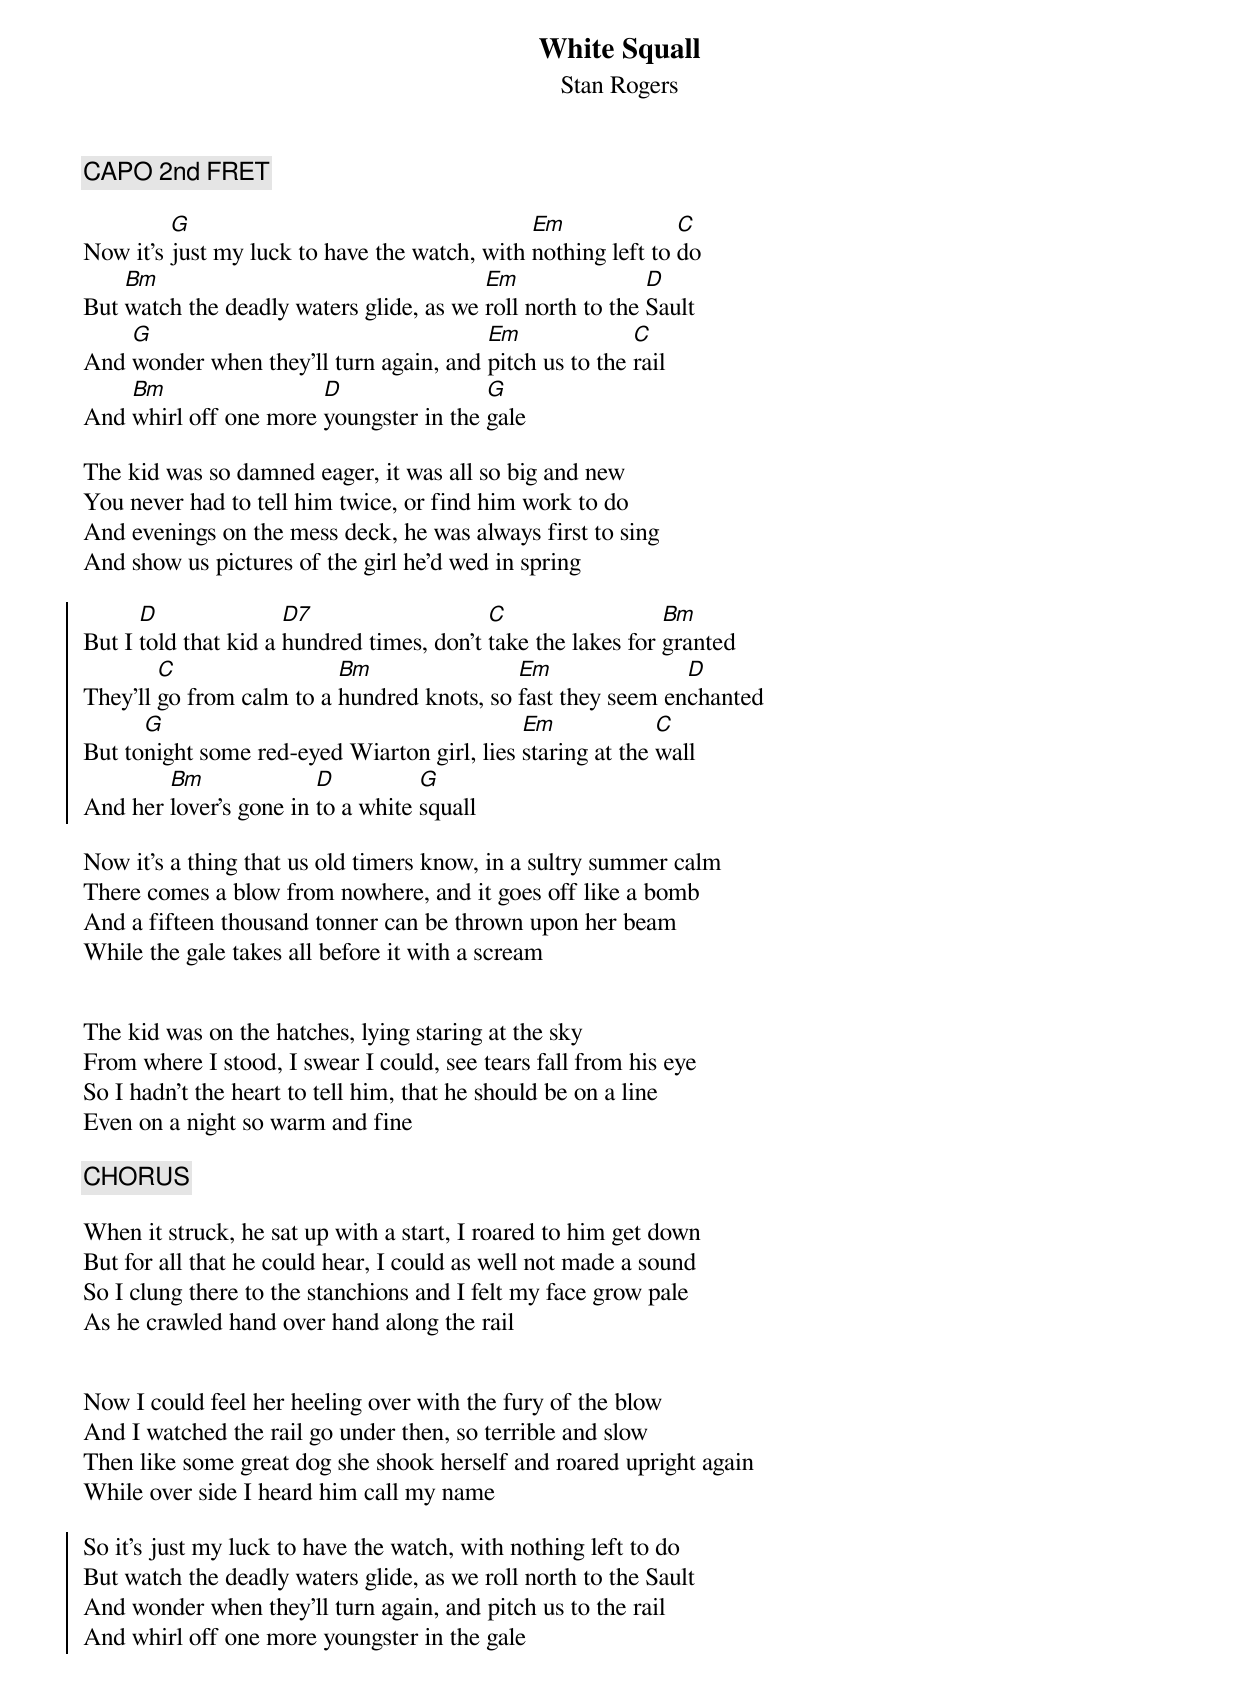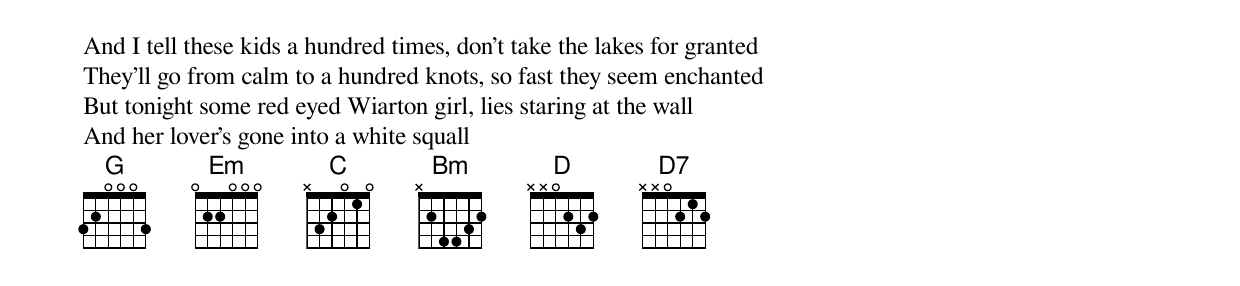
{t: White Squall}
{st: Stan Rogers}

{c: CAPO 2nd FRET}

Now it's [G]just my luck to have the watch, with [Em]nothing left to [C]do
But [Bm]watch the deadly waters glide, as we [Em]roll north to the [D]Sault
And [G]wonder when they'll turn again, and [Em]pitch us to the [C]rail
And [Bm]whirl off one more [D]youngster in the [G]gale

The kid was so damned eager, it was all so big and new
You never had to tell him twice, or find him work to do
And evenings on the mess deck, he was always first to sing
And show us pictures of the girl he'd wed in spring

{soc}
But I [D]told that kid a [D7]hundred times, don't [C]take the lakes for [Bm]granted
They'll [C]go from calm to a [Bm]hundred knots, so [Em]fast they seem en[D]chanted
But to[G]night some red-eyed Wiarton girl, lies [Em]staring at the [C]wall
And her [Bm]lover's gone in [D]to a white [G]squall
{eoc}

Now it's a thing that us old timers know, in a sultry summer calm
There comes a blow from nowhere, and it goes off like a bomb
And a fifteen thousand tonner can be thrown upon her beam
While the gale takes all before it with a scream


The kid was on the hatches, lying staring at the sky
From where I stood, I swear I could, see tears fall from his eye
So I hadn't the heart to tell him, that he should be on a line
Even on a night so warm and fine

{c: CHORUS}

When it struck, he sat up with a start, I roared to him get down
But for all that he could hear, I could as well not made a sound
So I clung there to the stanchions and I felt my face grow pale
As he crawled hand over hand along the rail


Now I could feel her heeling over with the fury of the blow
And I watched the rail go under then, so terrible and slow
Then like some great dog she shook herself and roared upright again
While over side I heard him call my name

{soc}
So it's just my luck to have the watch, with nothing left to do
But watch the deadly waters glide, as we roll north to the Sault
And wonder when they'll turn again, and pitch us to the rail
And whirl off one more youngster in the gale
{eoc}

And I tell these kids a hundred times, don't take the lakes for granted
They'll go from calm to a hundred knots, so fast they seem enchanted
But tonight some red eyed Wiarton girl, lies staring at the wall
And her lover's gone into a white squall
